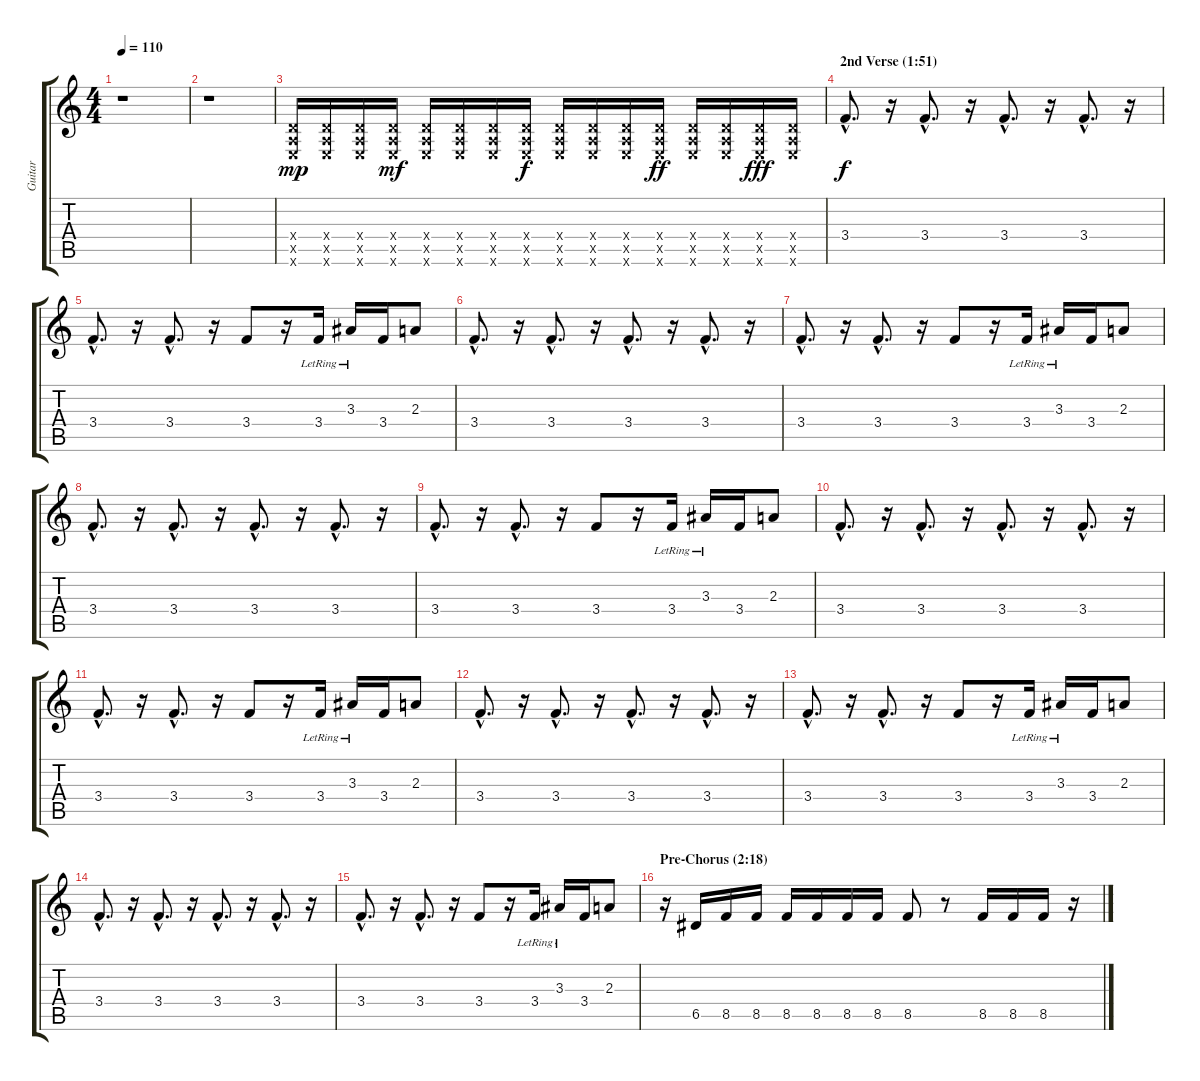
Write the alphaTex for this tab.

\track ("Guitar" "Guitar") {instrument electricguitarclean}
\staff {score tabs}
\tuning (E4 B3 G3 D3 A2 E2) {hide}
\ts (4 4)
\tempo 110
\clef g2
\ks c
r.1{dy f} |
r.1 |
(0.4{x} 0.5{x} 0.6{x}).16{dy mp} (0.4{x} 0.5{x} 0.6{x}).16 (0.4{x} 0.5{x} 0.6{x}).16 (0.4{x} 0.5{x} 0.6{x}).16{dy mf} (0.4{x} 0.5{x} 0.6{x}).16 (0.4{x} 0.5{x} 0.6{x}).16 (0.4{x} 0.5{x} 0.6{x}).16 (0.4{x} 0.5{x} 0.6{x}).16{dy f} (0.4{x} 0.5{x} 0.6{x}).16 (0.4{x} 0.5{x} 0.6{x}).16 (0.4{x} 0.5{x} 0.6{x}).16 (0.4{x} 0.5{x} 0.6{x}).16{dy ff} (0.4{x} 0.5{x} 0.6{x}).16 (0.4{x} 0.5{x} 0.6{x}).16 (0.4{x} 0.5{x} 0.6{x}).16{dy fff} (0.4{x} 0.5{x} 0.6{x}).16 |
\section ("" "2nd Verse (1:51)")
3.4{hac}.8{d dy f} r.16 3.4{hac}.8{d} r.16 3.4{hac}.8{d} r.16 3.4{hac}.8{d} r.16 |
3.4{hac}.8{d} r.16 3.4{hac}.8{d} r.16 3.4.8 r.16 3.4{lr}.16 3.3{lr}.16 3.4.16 2.3.8 |
3.4{hac}.8{d} r.16 3.4{hac}.8{d} r.16 3.4{hac}.8{d} r.16 3.4{hac}.8{d} r.16 |
3.4{hac}.8{d} r.16 3.4{hac}.8{d} r.16 3.4.8 r.16 3.4{lr}.16 3.3{lr}.16 3.4.16 2.3.8 |
3.4{hac}.8{d} r.16 3.4{hac}.8{d} r.16 3.4{hac}.8{d} r.16 3.4{hac}.8{d} r.16 |
3.4{hac}.8{d} r.16 3.4{hac}.8{d} r.16 3.4.8 r.16 3.4{lr}.16 3.3{lr}.16 3.4.16 2.3.8 |
3.4{hac}.8{d} r.16 3.4{hac}.8{d} r.16 3.4{hac}.8{d} r.16 3.4{hac}.8{d} r.16 |
3.4{hac}.8{d} r.16 3.4{hac}.8{d} r.16 3.4.8 r.16 3.4{lr}.16 3.3{lr}.16 3.4.16 2.3.8 |
3.4{hac}.8{d} r.16 3.4{hac}.8{d} r.16 3.4{hac}.8{d} r.16 3.4{hac}.8{d} r.16 |
3.4{hac}.8{d} r.16 3.4{hac}.8{d} r.16 3.4.8 r.16 3.4{lr}.16 3.3{lr}.16 3.4.16 2.3.8 |
3.4{hac}.8{d} r.16 3.4{hac}.8{d} r.16 3.4{hac}.8{d} r.16 3.4{hac}.8{d} r.16 |
3.4{hac}.8{d} r.16 3.4{hac}.8{d} r.16 3.4.8 r.16 3.4{lr}.16 3.3{lr}.16 3.4.16 2.3.8 |
\section ("" "Pre-Chorus (2:18)")
r.16{balance 16} 6.5.16 8.5.16 8.5.16 8.5.16 8.5.16 8.5.16 8.5.16 8.5.8 r.8 8.5.16 8.5.16 8.5.16 r.16
